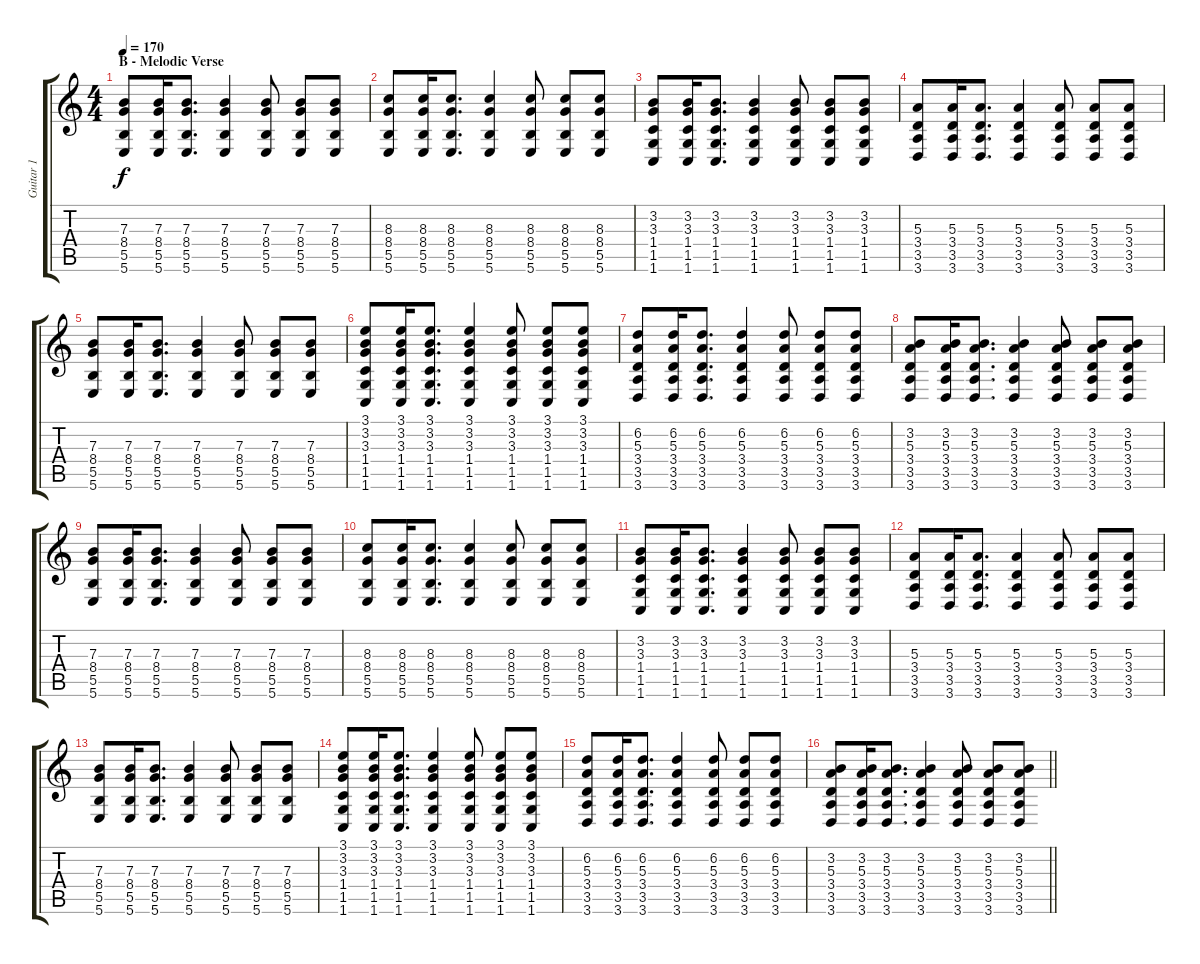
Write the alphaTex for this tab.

\track ("Guitar 1" "Guitar 1") {instrument distortionguitar}
\staff {score tabs}
\tuning (Db4 Ab3 E3 B2 Gb2 B1) {hide}
\ts (4 4)
\section ("" "B - Melodic Verse")
\tempo 170
\clef g2
\ks c
(7.3 8.4 5.5 5.6).8{dy f} (7.3 8.4 5.5 5.6).16 (7.3 8.4 5.5 5.6).8{d} (7.3 8.4 5.5 5.6).4 (7.3 8.4 5.5 5.6).8 (7.3 8.4 5.5 5.6).8 (7.3 8.4 5.5 5.6).8 |
(8.3 8.4 5.5 5.6).8 (8.3 8.4 5.5 5.6).16 (8.3 8.4 5.5 5.6).8{d} (8.3 8.4 5.5 5.6).4 (8.3 8.4 5.5 5.6).8 (8.3 8.4 5.5 5.6).8 (8.3 8.4 5.5 5.6).8 |
(3.2 3.3 1.4 1.5 1.6).8 (3.2 3.3 1.4 1.5 1.6).16 (3.2 3.3 1.4 1.5 1.6).8{d} (3.2 3.3 1.4 1.5 1.6).4 (3.2 3.3 1.4 1.5 1.6).8 (3.2 3.3 1.4 1.5 1.6).8 (3.2 3.3 1.4 1.5 1.6).8 |
(5.3 3.4 3.5 3.6).8 (5.3 3.4 3.5 3.6).16 (5.3 3.4 3.5 3.6).8{d} (5.3 3.4 3.5 3.6).4 (5.3 3.4 3.5 3.6).8 (5.3 3.4 3.5 3.6).8 (5.3 3.4 3.5 3.6).8 |
(7.3 8.4 5.5 5.6).8 (7.3 8.4 5.5 5.6).16 (7.3 8.4 5.5 5.6).8{d} (7.3 8.4 5.5 5.6).4 (7.3 8.4 5.5 5.6).8 (7.3 8.4 5.5 5.6).8 (7.3 8.4 5.5 5.6).8 |
(3.1 3.2 3.3 1.4 1.5 1.6).8 (3.1 3.2 3.3 1.4 1.5 1.6).16 (3.1 3.2 3.3 1.4 1.5 1.6).8{d} (3.1 3.2 3.3 1.4 1.5 1.6).4 (3.1 3.2 3.3 1.4 1.5 1.6).8 (3.1 3.2 3.3 1.4 1.5 1.6).8 (3.1 3.2 3.3 1.4 1.5 1.6).8 |
(6.2 5.3 3.4 3.5 3.6).8 (6.2 5.3 3.4 3.5 3.6).16 (6.2 5.3 3.4 3.5 3.6).8{d} (6.2 5.3 3.4 3.5 3.6).4 (6.2 5.3 3.4 3.5 3.6).8 (6.2 5.3 3.4 3.5 3.6).8 (6.2 5.3 3.4 3.5 3.6).8 |
(3.2 5.3 3.4 3.5 3.6).8 (3.2 5.3 3.4 3.5 3.6).16 (3.2 5.3 3.4 3.5 3.6).8{d} (3.2 5.3 3.4 3.5 3.6).4 (3.2 5.3 3.4 3.5 3.6).8 (3.2 5.3 3.4 3.5 3.6).8 (3.2 5.3 3.4 3.5 3.6).8 |
(7.3 8.4 5.5 5.6).8 (7.3 8.4 5.5 5.6).16 (7.3 8.4 5.5 5.6).8{d} (7.3 8.4 5.5 5.6).4 (7.3 8.4 5.5 5.6).8 (7.3 8.4 5.5 5.6).8 (7.3 8.4 5.5 5.6).8 |
(8.3 8.4 5.5 5.6).8 (8.3 8.4 5.5 5.6).16 (8.3 8.4 5.5 5.6).8{d} (8.3 8.4 5.5 5.6).4 (8.3 8.4 5.5 5.6).8 (8.3 8.4 5.5 5.6).8 (8.3 8.4 5.5 5.6).8 |
(3.2 3.3 1.4 1.5 1.6).8 (3.2 3.3 1.4 1.5 1.6).16 (3.2 3.3 1.4 1.5 1.6).8{d} (3.2 3.3 1.4 1.5 1.6).4 (3.2 3.3 1.4 1.5 1.6).8 (3.2 3.3 1.4 1.5 1.6).8 (3.2 3.3 1.4 1.5 1.6).8 |
(5.3 3.4 3.5 3.6).8 (5.3 3.4 3.5 3.6).16 (5.3 3.4 3.5 3.6).8{d} (5.3 3.4 3.5 3.6).4 (5.3 3.4 3.5 3.6).8 (5.3 3.4 3.5 3.6).8 (5.3 3.4 3.5 3.6).8 |
(7.3 8.4 5.5 5.6).8 (7.3 8.4 5.5 5.6).16 (7.3 8.4 5.5 5.6).8{d} (7.3 8.4 5.5 5.6).4 (7.3 8.4 5.5 5.6).8 (7.3 8.4 5.5 5.6).8 (7.3 8.4 5.5 5.6).8 |
(3.1 3.2 3.3 1.4 1.5 1.6).8 (3.1 3.2 3.3 1.4 1.5 1.6).16 (3.1 3.2 3.3 1.4 1.5 1.6).8{d} (3.1 3.2 3.3 1.4 1.5 1.6).4 (3.1 3.2 3.3 1.4 1.5 1.6).8 (3.1 3.2 3.3 1.4 1.5 1.6).8 (3.1 3.2 3.3 1.4 1.5 1.6).8 |
(6.2 5.3 3.4 3.5 3.6).8 (6.2 5.3 3.4 3.5 3.6).16 (6.2 5.3 3.4 3.5 3.6).8{d} (6.2 5.3 3.4 3.5 3.6).4 (6.2 5.3 3.4 3.5 3.6).8 (6.2 5.3 3.4 3.5 3.6).8 (6.2 5.3 3.4 3.5 3.6).8 |
\barLineRight lightlight
(3.2 5.3 3.4 3.5 3.6).8 (3.2 5.3 3.4 3.5 3.6).16 (3.2 5.3 3.4 3.5 3.6).8{d} (3.2 5.3 3.4 3.5 3.6).4 (3.2 5.3 3.4 3.5 3.6).8 (3.2 5.3 3.4 3.5 3.6).8 (3.2 5.3 3.4 3.5 3.6).8
